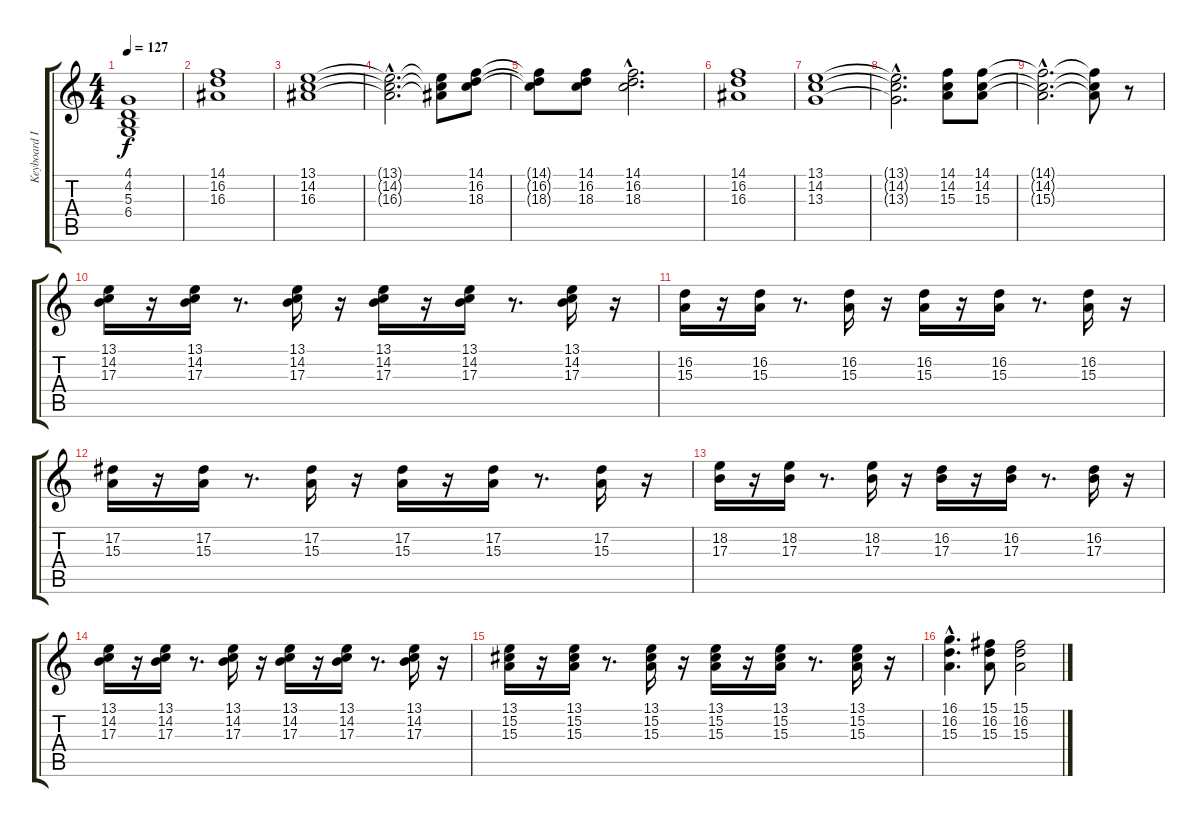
\track ("Keyboard IV" "Keyboard I") {instrument pad5bowed}
\staff {score tabs}
\tuning (Eb4 Bb3 Gb3 Db3 Ab2 Eb2) {hide}
\ts (4 4)
\tempo 127
\clef g2
\ks c
(4.1{t} 4.2{t} 5.3{t} 6.4{t}).1{dy f} |
(14.1 16.2 16.3).1{instrument stringensemble1} |
(13.1 14.2 16.3).1 |
(13.1{hac t} 14.2{hac t} 16.3{hac t}).2{d} (13.1{t} 14.2{t} 16.3{t}).8 (14.1 16.2 18.3).8 |
(14.1{t} 16.2{t} 18.3{t}).8 (14.1 16.2 18.3).8 (14.1{hac} 16.2{hac} 18.3{hac}).2{d} |
(14.1 16.2 16.3).1 |
(13.1 14.2 13.3).1 |
(13.1{hac t} 14.2{hac t} 13.3{hac t}).2{d} (14.1 14.2 15.3).8 (14.1 14.2 15.3).8 |
(14.1{hac t} 14.2{hac t} 15.3{hac t}).2{d} (14.1{t} 14.2{t} 15.3{t}).8 r.8 |
(13.1 14.2 17.3).16 r.16 (13.1 14.2 17.3).16 r.8{d} (13.1 14.2 17.3).16 r.16 (13.1 14.2 17.3).16 r.16 (13.1 14.2 17.3).16 r.8{d} (13.1 14.2 17.3).16 r.16 |
(16.2 15.3).16 r.16 (16.2 15.3).16 r.8{d} (16.2 15.3).16 r.16 (16.2 15.3).16 r.16 (16.2 15.3).16 r.8{d} (16.2 15.3).16 r.16 |
(17.2 15.3).16 r.16 (17.2 15.3).16 r.8{d} (17.2 15.3).16 r.16 (17.2 15.3).16 r.16 (17.2 15.3).16 r.8{d} (17.2 15.3).16 r.16 |
(18.2 17.3).16 r.16 (18.2 17.3).16 r.8{d} (18.2 17.3).16 r.16 (16.2 17.3).16 r.16 (16.2 17.3).16 r.8{d} (16.2 17.3).16 r.16 |
(13.1 14.2 17.3).16 r.16 (13.1 14.2 17.3).16 r.8{d} (13.1 14.2 17.3).16 r.16 (13.1 14.2 17.3).16 r.16 (13.1 14.2 17.3).16 r.8{d} (13.1 14.2 17.3).16 r.16 |
(13.1 15.2 15.3).16 r.16 (13.1 15.2 15.3).16 r.8{d} (13.1 15.2 15.3).16 r.16 (13.1 15.2 15.3).16 r.16 (13.1 15.2 15.3).16 r.8{d} (13.1 15.2 15.3).16 r.16 |
(16.1{hac} 16.2{hac} 15.3{hac}).4{d} (15.1 16.2 15.3).8 (15.1 16.2 15.3).2
